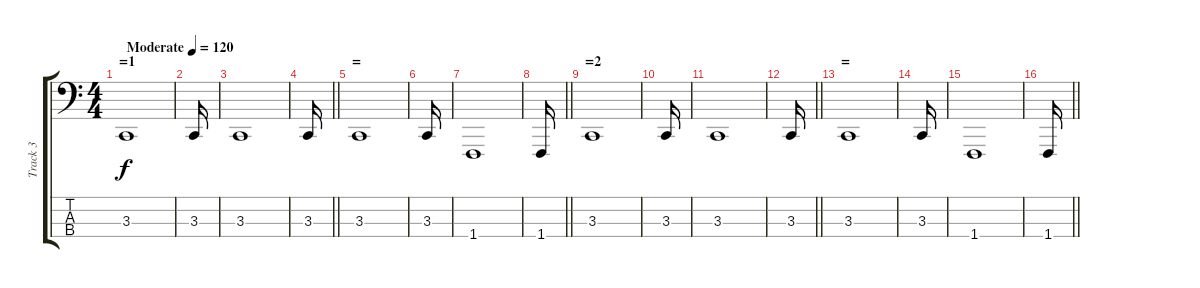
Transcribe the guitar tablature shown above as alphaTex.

\track ("Track 3" "Track 3") {instrument brightacousticpiano}
\staff {score tabs}
\tuning (G2 D2 A1 E1) {hide}
\ts (4 4)
\section ("" "=1")
\tempo (120 "Moderate")
\clef f4
\ks c
3.3.1{dy f instrument brightacousticpiano} |
3.3.16 |
3.3.1 |
\barLineRight lightlight
3.3.16 |
\section ("" "=")
3.3.1 |
3.3.16 |
1.4.1 |
\barLineRight lightlight
1.4.16 |
\section ("" "=2")
3.3.1 |
3.3.16 |
3.3.1 |
\barLineRight lightlight
3.3.16 |
\section ("" "=")
3.3.1 |
3.3.16 |
1.4.1 |
\barLineRight lightlight
1.4.16
